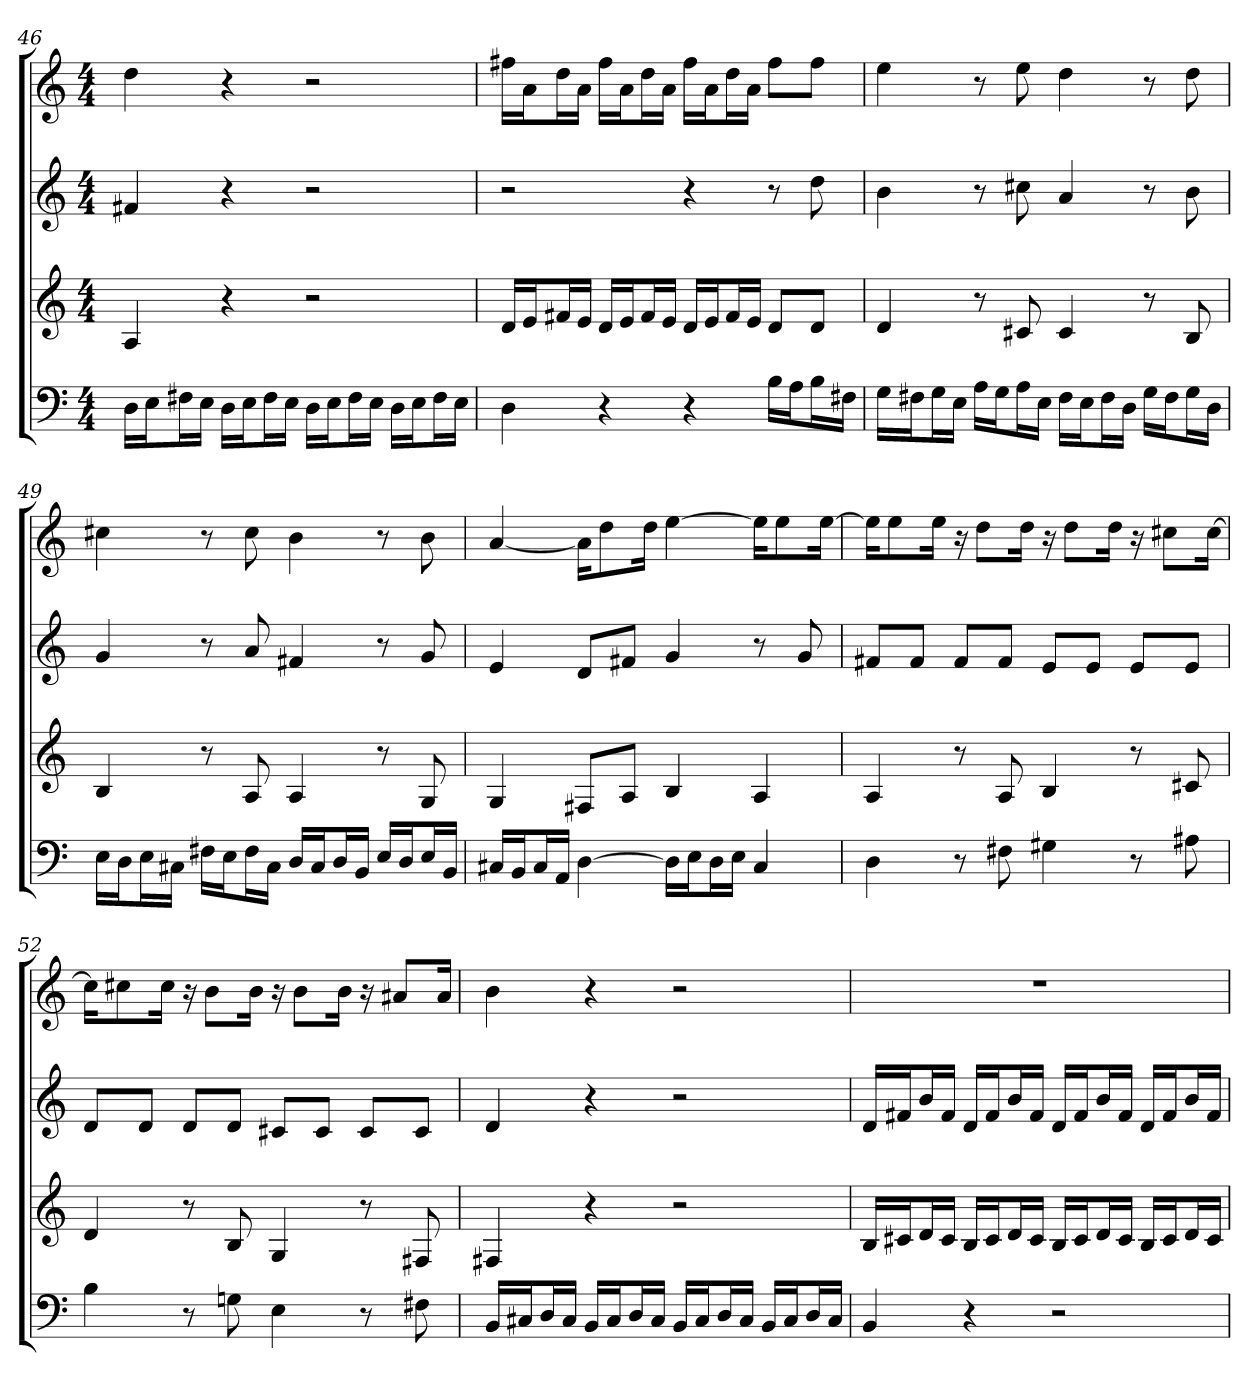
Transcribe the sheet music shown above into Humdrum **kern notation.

**kern	**kern	**kern	**kern
*part4	*part3	*part2	*part1
*staff4	*staff3	*staff2	*staff1
*M4/4	*M4/4	*M4/4	*M4/4
=46	=46	=46	=46
16DLL	4A	4f#X	4dd
16EJ	.	.	.
16F#XL	.	.	.
16EJJ	.	.	.
16DLL	4r	4r	4r
16EJ	.	.	.
16F#L	.	.	.
16EJJ	.	.	.
16DLL	2r	2r	2r
16EJ	.	.	.
16F#L	.	.	.
16EJJ	.	.	.
16DLL	.	.	.
16EJ	.	.	.
16F#L	.	.	.
16EJJ	.	.	.
=47	=47	=47	=47
4D	16dLL	2r	16ff#XLL
.	16eJ	.	16aJ
.	16f#XL	.	16ddL
.	16eJJ	.	16aJJ
4r	16dLL	.	16ff#LL
.	16eJ	.	16aJ
.	16f#L	.	16ddL
.	16eJJ	.	16aJJ
4r	16dLL	4r	16ff#LL
.	16eJ	.	16aJ
.	16f#L	.	16ddL
.	16eJJ	.	16aJJ
16BLL	8dL	8r	8ff#L
16AJ	.	.	.
16BL	8dJ	8dd	8ff#J
16F#XJJ	.	.	.
=48	=48	=48	=48
16GLL	4d	4b	4ee
16F#XJ	.	.	.
16GL	.	.	.
16EJJ	.	.	.
16ALL	8r	8r	8r
16GJ	.	.	.
16AL	8c#X	8cc#X	8ee
16EJJ	.	.	.
16F#LL	4c#	4a	4dd
16EJ	.	.	.
16F#L	.	.	.
16DJJ	.	.	.
16GLL	8r	8r	8r
16F#J	.	.	.
16GL	8B	8b	8dd
16DJJ	.	.	.
=49	=49	=49	=49
16ELL	4B	4g	4cc#X
16DJ	.	.	.
16EL	.	.	.
16C#XJJ	.	.	.
16F#XLL	8r	8r	8r
16EJ	.	.	.
16F#L	8A	8a	8cc#
16C#JJ	.	.	.
16DLL	4A	4f#X	4b
16C#J	.	.	.
16DL	.	.	.
16BBJJ	.	.	.
16ELL	8r	8r	8r
16DJ	.	.	.
16EL	8G	8g	8b
16BBJJ	.	.	.
=50	=50	=50	=50
16C#XLL	4G	4e	[4a
16BBJ	.	.	.
16C#L	.	.	.
16AAJJ	.	.	.
[4D	8F#XL	8dL	16aKL]
.	.	.	8dd
.	8AJ	8f#XJ	.
.	.	.	16ddJk
16DLL]	4B	4g	[4ee
16EJ	.	.	.
16DL	.	.	.
16EJJ	.	.	.
4C#	4A	8r	16eeKL]
.	.	.	8ee
.	.	8g	.
.	.	.	[16eeJk
=51	=51	=51	=51
4D	4A	8f#XL	16eeKL]
.	.	.	8ee
.	.	8f#J	.
.	.	.	16eeJk
8r	8r	8f#L	16r
.	.	.	8ddL
8F#X	8A	8f#J	.
.	.	.	16ddJk
4G#X	4B	8eL	16r
.	.	.	8ddL
.	.	8eJ	.
.	.	.	16ddJk
8r	8r	8eL	16r
.	.	.	8cc#XL
8A#X	8c#X	8eJ	.
.	.	.	[16cc#Jk
=52	=52	=52	=52
4B	4d	8dL	16cc#KL]
.	.	.	8cc#X
.	.	8dJ	.
.	.	.	16cc#Jk
8r	8r	8dL	16r
.	.	.	8bL
8Gn	8B	8dJ	.
.	.	.	16bJk
4E	4G	8c#XL	16r
.	.	.	8bL
.	.	8c#J	.
.	.	.	16bJk
8r	8r	8c#L	16r
.	.	.	8a#XL
8F#X	8F#X	8c#J	.
.	.	.	16a#Jk
=53	=53	=53	=53
16BBLL	4F#X	4d	4b
16C#XJ	.	.	.
16DL	.	.	.
16C#JJ	.	.	.
16BBLL	4r	4r	4r
16C#J	.	.	.
16DL	.	.	.
16C#JJ	.	.	.
16BBLL	2r	2r	2r
16C#J	.	.	.
16DL	.	.	.
16C#JJ	.	.	.
16BBLL	.	.	.
16C#J	.	.	.
16DL	.	.	.
16C#JJ	.	.	.
=54	=54	=54	=54
4BB	16BLL	16dLL	1r
.	16c#XJ	16f#XJ	.
.	16dL	16bL	.
.	16c#JJ	16f#JJ	.
4r	16BLL	16dLL	.
.	16c#J	16f#J	.
.	16dL	16bL	.
.	16c#JJ	16f#JJ	.
2r	16BLL	16dLL	.
.	16c#J	16f#J	.
.	16dL	16bL	.
.	16c#JJ	16f#JJ	.
.	16BLL	16dLL	.
.	16c#J	16f#J	.
.	16dL	16bL	.
.	16c#JJ	16f#JJ	.
=	=	=	=
*-	*-	*-	*-
